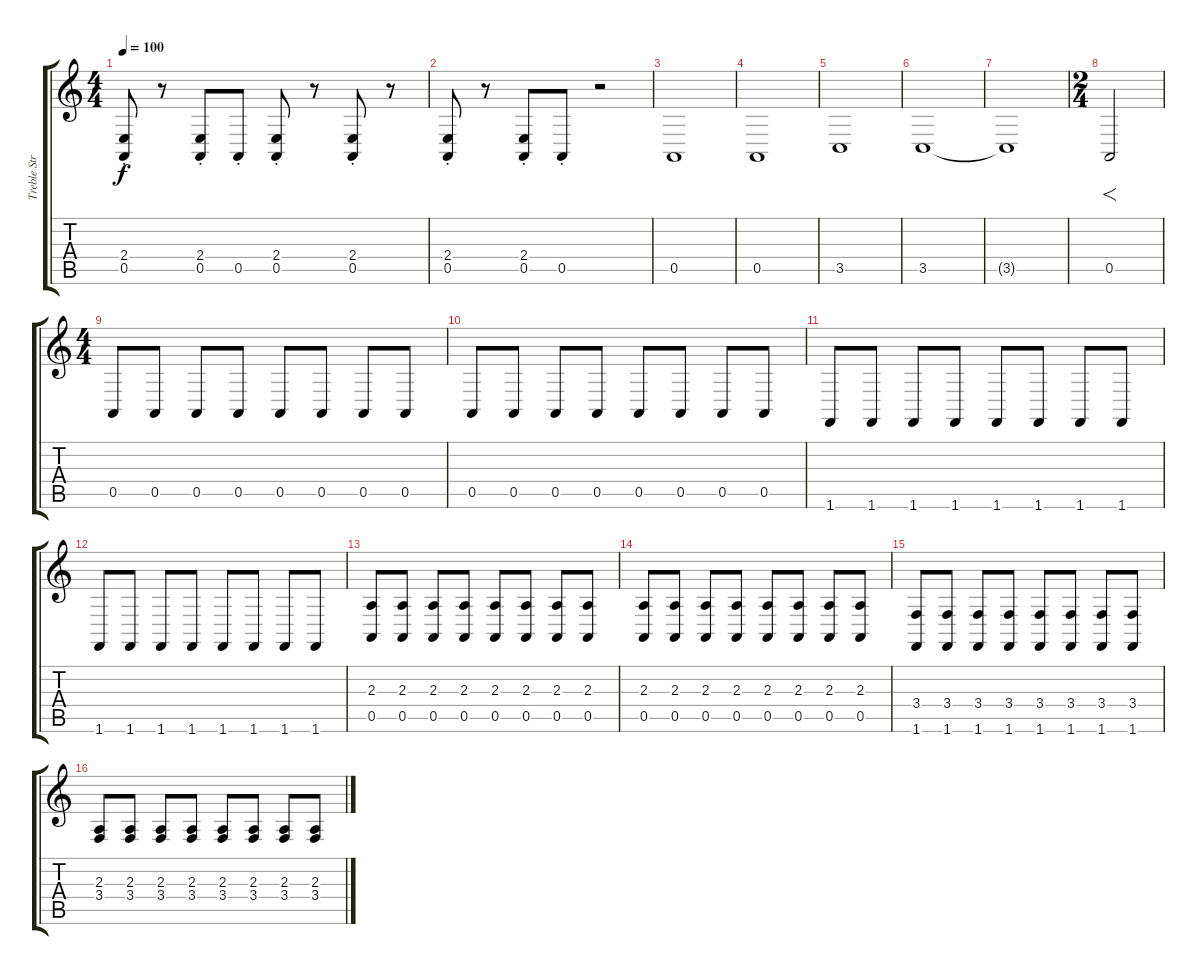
\track ("Treble Strings" "Treble Str") {instrument stringensemble1}
\staff {score tabs}
\tuning (E4 B3 G3 D3 A2 E2) {hide}
\ts (4 4)
\tempo 100
\clef g2
\ks aminor
(2.4{st} 0.5{st}).8{dy f} r.8 (2.4{st} 0.5{st}).8 0.5{st}.8 (2.4{st} 0.5{st}).8 r.8 (2.4{st} 0.5{st}).8 r.8 |
(2.4{st} 0.5{st}).8 r.8 (2.4{st} 0.5{st}).8 0.5{st}.8 r.2 |
0.5.1 |
0.5.1 |
3.5.1 |
3.5.1 |
3.5{t}.1 |
\ts (2 4)
0.5.2{f} |
\ts (4 4)
0.5.8 0.5.8 0.5.8 0.5.8 0.5.8 0.5.8 0.5.8 0.5.8 |
0.5.8 0.5.8 0.5.8 0.5.8 0.5.8 0.5.8 0.5.8 0.5.8 |
1.6.8 1.6.8 1.6.8 1.6.8 1.6.8 1.6.8 1.6.8 1.6.8 |
1.6.8 1.6.8 1.6.8 1.6.8 1.6.8 1.6.8 1.6.8 1.6.8 |
(2.3 0.5).8 (2.3 0.5).8 (2.3 0.5).8 (2.3 0.5).8 (2.3 0.5).8 (2.3 0.5).8 (2.3 0.5).8 (2.3 0.5).8 |
(2.3 0.5).8 (2.3 0.5).8 (2.3 0.5).8 (2.3 0.5).8 (2.3 0.5).8 (2.3 0.5).8 (2.3 0.5).8 (2.3 0.5).8 |
(3.4 1.6).8 (3.4 1.6).8 (3.4 1.6).8 (3.4 1.6).8 (3.4 1.6).8 (3.4 1.6).8 (3.4 1.6).8 (3.4 1.6).8 |
(2.3 3.4).8 (2.3 3.4).8 (2.3 3.4).8 (2.3 3.4).8 (2.3 3.4).8 (2.3 3.4).8 (2.3 3.4).8 (2.3 3.4).8
